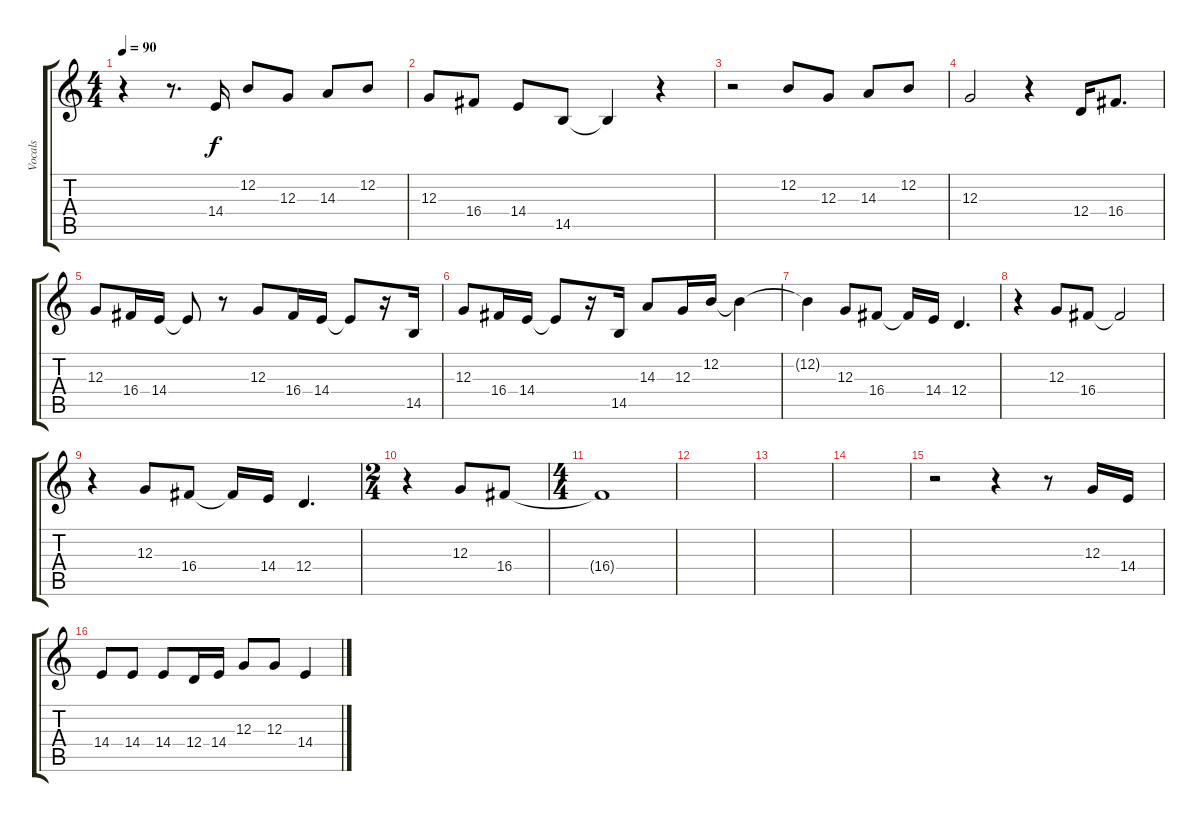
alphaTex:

\track ("Vocals" "Vocals") {instrument lead2sawtooth}
\staff {score tabs}
\tuning (E4 B3 G3 D3 A2 E2) {hide}
\ts (4 4)
\tempo 90
\clef g2
\ks c
r.4{dy f} r.8{d} 14.4.16 12.2.8 12.3.8 14.3.8 12.2.8 |
12.3.8 16.4.8 14.4.8 14.5.8 14.5{t}.4 r.4 |
r.2 12.2.8 12.3.8 14.3.8 12.2.8 |
12.3.2 r.4 12.4.16 16.4.8{d} |
12.3.8 16.4.16 14.4.16 14.4{t}.8 r.8 12.3.8 16.4.16 14.4.16 14.4{t}.8 r.16 14.5.16 |
12.3.8 16.4.16 14.4.16 14.4{t}.8 r.16 14.5.16 14.3.8 12.3.16 12.2.16 12.2{t}.4 |
12.2{t}.4 12.3.8 16.4.8 16.4{t}.16 14.4.16 12.4.4{d} |
r.4 12.3.8 16.4.8 16.4{t}.2 |
r.4 12.3.8 16.4.8 16.4{t}.16 14.4.16 12.4.4{d} |
\ts (2 4)
r.4 12.3.8 16.4.8 |
\ts (4 4)
16.4{t}.1 |
|
|
|
r.2 r.4 r.8 12.3.16 14.4.16 |
14.4.8 14.4.8 14.4.8 12.4.16 14.4.16 12.3.8 12.3.8 14.4.4
